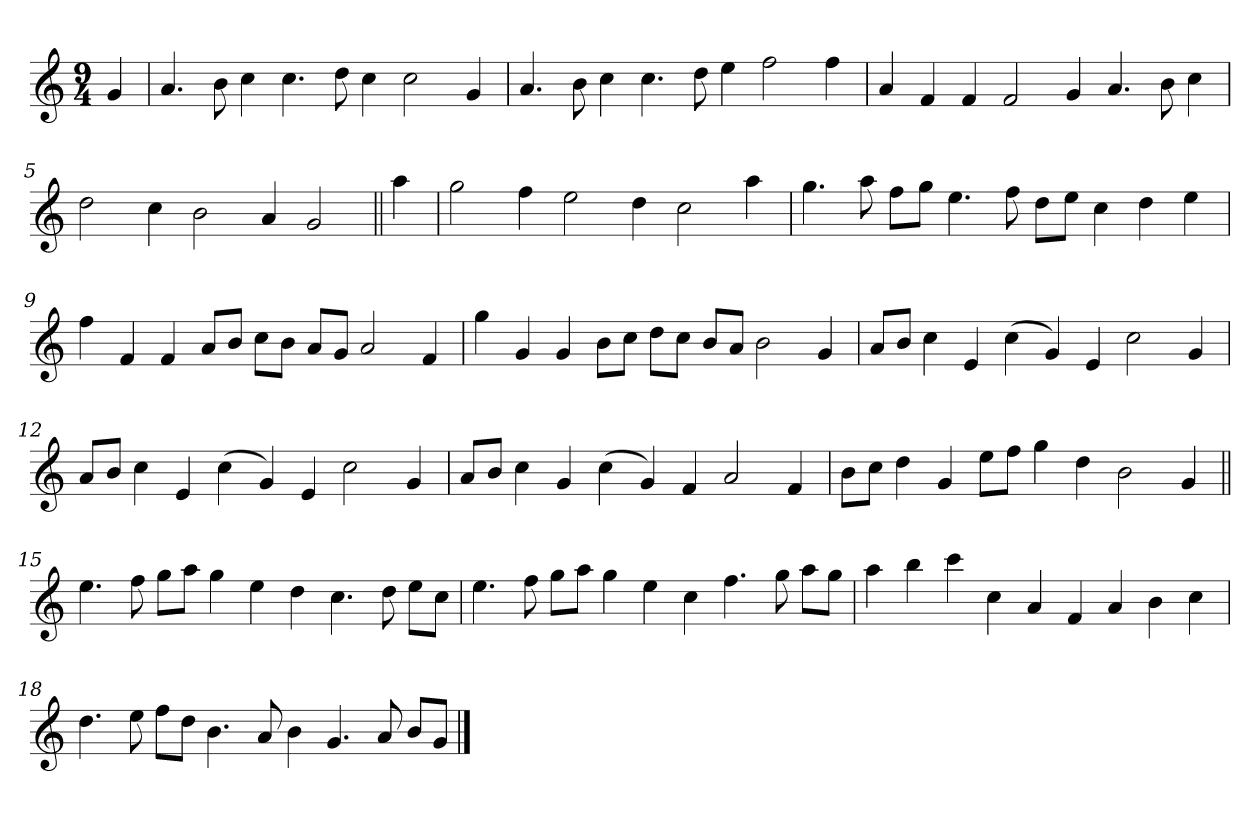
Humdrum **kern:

**kern
*part1
*staff1
*clefG2
*k[]
*M9/4
*MM240
=1
4g/
=2
4.a/
8b\
4cc\
4.cc\
8dd\
4cc\
2cc\
4g/
=3
4.a/
8b\
4cc\
4.cc\
8dd\
4ee\
2ff\
4ff\
=4
4a/
4f/
4f/
2f/
4g/
4.a/
8b\
4cc\
=5
2dd\
4cc\
2b\
4a/
2g/
=6||
4aa\
!!LO:LB:g=z
=7
2gg\
4ff\
2ee\
4dd\
2cc\
4aa\
=8
4.gg\
8aa\
8ff\L
8gg\J
4.ee\
8ff\
8dd\L
8ee\J
4cc\
4dd\
4ee\
=9
4ff\
4f/
4f/
8a/L
8b/J
8cc\L
8b\J
8a/L
8g/J
2a/
4f/
=10
4gg\
4g/
4g/
8b\L
8cc\J
8dd\L
8cc\J
8b/L
8a/J
2b\
4g/
!!LO:LB:g=z
=11
8a/L
8b/J
4cc\
4e/
(>4cc\
4g/)
4e/
2cc\
4g/
=12
8a/L
8b/J
4cc\
4e/
(>4cc\
4g/)
4e/
2cc\
4g/
=13
8a/L
8b/J
4cc\
4g/
(>4cc\
4g/)
4f/
2a/
4f/
=14
8b\L
8cc\J
4dd\
4g/
8ee\L
8ff\J
4gg\
4dd\
2b\
4g/
!!LO:LB:g=z
=15||
4.ee\
8ff\
8gg\L
8aa\J
4gg\
4ee\
4dd\
4.cc\
8dd\
8ee\L
8cc\J
=16
4.ee\
8ff\
8gg\L
8aa\J
4gg\
4ee\
4cc\
4.ff\
8gg\
8aa\L
8gg\J
=17
4aa\
4bb\
4ccc\
4cc\
4a/
4f/
4a/
4b\
4cc\
!!LO:LB:g=z
=18
4.dd\
8ee\
8ff\L
8dd\J
4.b\
8a/
4b\
4.g/
8a/
8b/L
8g/J
==
*-
